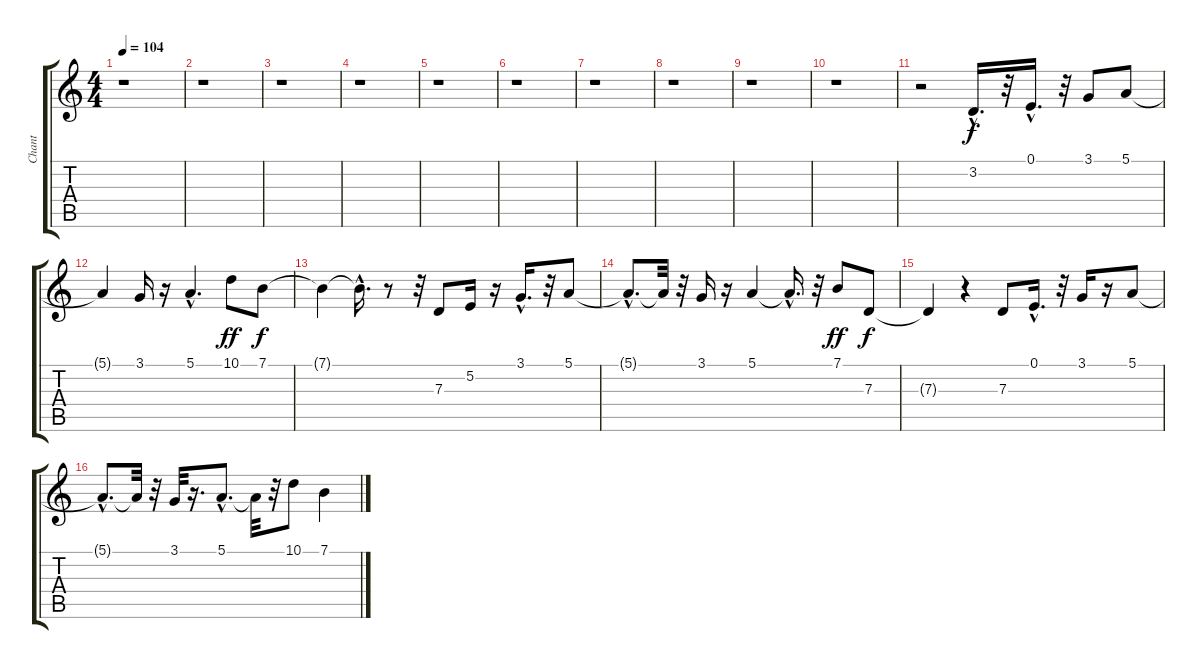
\track ("Chant" "Chant") {instrument flute}
\staff {score tabs}
\tuning (E4 B3 G3 D3 A2 E2) {hide}
\ts (4 4)
\tempo 104
\clef g2
\ks c
r.1{dy f instrument flute} |
r.1 |
r.1 |
r.1 |
r.1 |
r.1 |
r.1 |
r.1 |
r.1 |
r.1 |
r.2 3.2{hac}.16{d} r.32 0.1{hac}.16{d} r.32 3.1.8 5.1.8 |
5.1{t}.4 3.1.16 r.16 5.1{hac}.4{d} 10.1.8{dy ff} 7.1.8{dy f} |
7.1{t}.4 7.1{hac t}.16{d} r.8 r.32 7.3.8 5.2.16 r.16 3.1{hac}.16{d} r.32 5.1.8 |
5.1{hac t}.8{d} 5.1{t}.32 r.32 3.1.16 r.16 5.1.4 5.1{hac t}.16{d} r.32 7.1.8{dy ff} 7.3.8{dy f} |
7.3{t}.4 r.4 7.3.8 0.1{hac}.16{d} r.32 3.1.16 r.16 5.1.8 |
5.1{hac t}.8{d} 5.1{t}.32 r.32 3.1.32 r.16{d} 5.1{hac}.8{d} 5.1{t}.32 r.32 10.1.8 7.1.4
